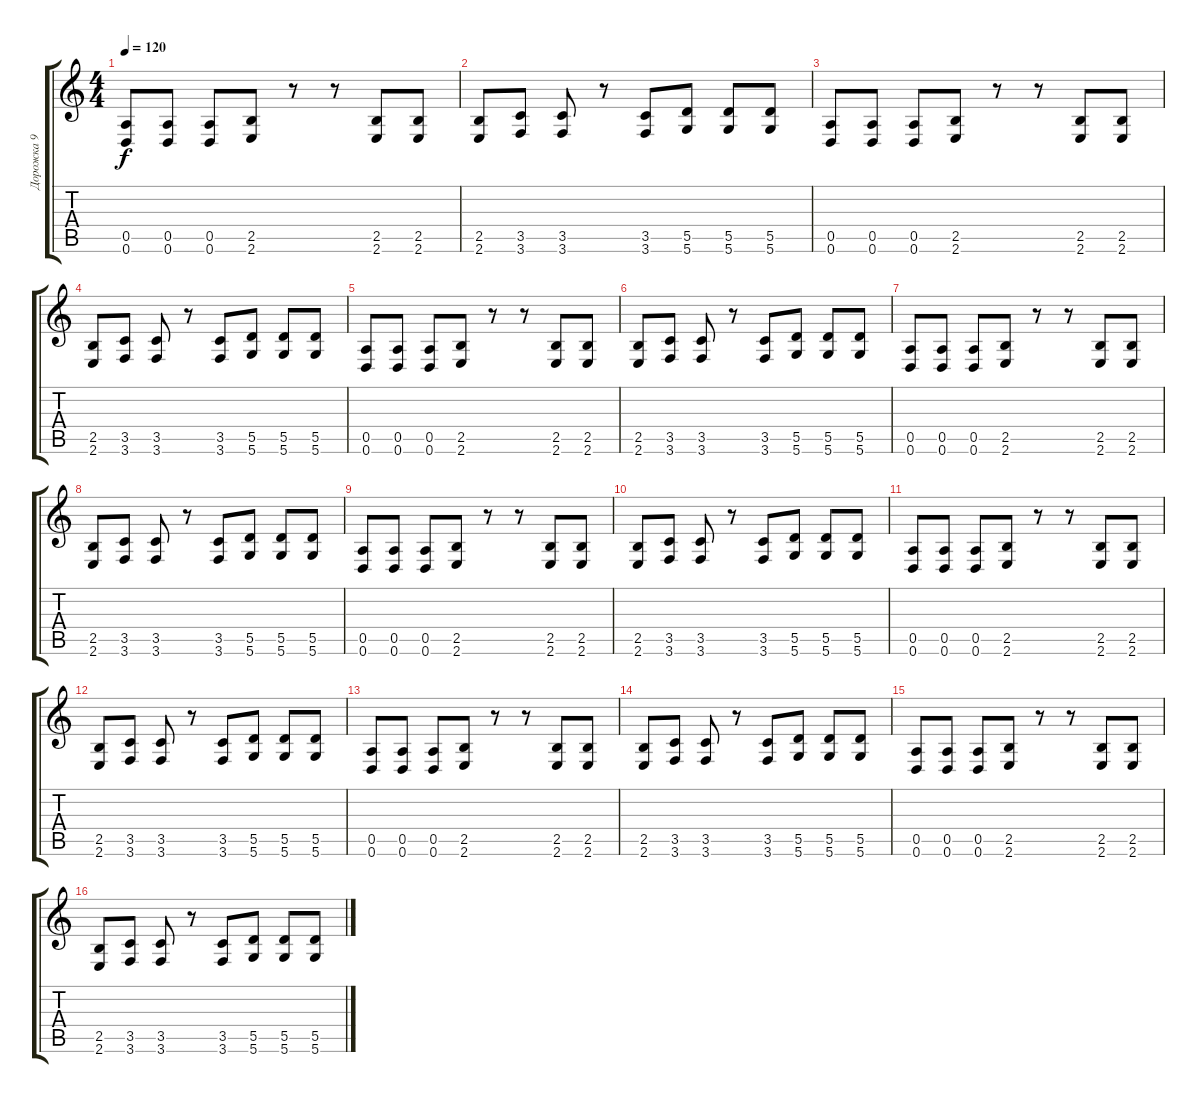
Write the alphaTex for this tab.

\track ("Дорожка 9" "Дорожка 9") {instrument distortionguitar}
\staff {score tabs}
\tuning (E4 B3 G3 D3 A2 D2) {hide}
\ts (4 4)
\tempo 120
\clef g2
\ks c
(0.5 0.6).8{dy f} (0.5 0.6).8 (0.5 0.6).8 (2.5 2.6).8 r.8 r.8 (2.5 2.6).8 (2.5 2.6).8 |
(2.5 2.6).8 (3.5 3.6).8 (3.5 3.6).8 r.8 (3.5 3.6).8 (5.5 5.6).8 (5.5 5.6).8 (5.5 5.6).8 |
(0.5 0.6).8 (0.5 0.6).8 (0.5 0.6).8 (2.5 2.6).8 r.8 r.8 (2.5 2.6).8 (2.5 2.6).8 |
(2.5 2.6).8 (3.5 3.6).8 (3.5 3.6).8 r.8 (3.5 3.6).8 (5.5 5.6).8 (5.5 5.6).8 (5.5 5.6).8 |
(0.5 0.6).8 (0.5 0.6).8 (0.5 0.6).8 (2.5 2.6).8 r.8 r.8 (2.5 2.6).8 (2.5 2.6).8 |
(2.5 2.6).8 (3.5 3.6).8 (3.5 3.6).8 r.8 (3.5 3.6).8 (5.5 5.6).8 (5.5 5.6).8 (5.5 5.6).8 |
(0.5 0.6).8 (0.5 0.6).8 (0.5 0.6).8 (2.5 2.6).8 r.8 r.8 (2.5 2.6).8 (2.5 2.6).8 |
(2.5 2.6).8 (3.5 3.6).8 (3.5 3.6).8 r.8 (3.5 3.6).8 (5.5 5.6).8 (5.5 5.6).8 (5.5 5.6).8 |
(0.5 0.6).8 (0.5 0.6).8 (0.5 0.6).8 (2.5 2.6).8 r.8 r.8 (2.5 2.6).8 (2.5 2.6).8 |
(2.5 2.6).8 (3.5 3.6).8 (3.5 3.6).8 r.8 (3.5 3.6).8 (5.5 5.6).8 (5.5 5.6).8 (5.5 5.6).8 |
(0.5 0.6).8 (0.5 0.6).8 (0.5 0.6).8 (2.5 2.6).8 r.8 r.8 (2.5 2.6).8 (2.5 2.6).8 |
(2.5 2.6).8 (3.5 3.6).8 (3.5 3.6).8 r.8 (3.5 3.6).8 (5.5 5.6).8 (5.5 5.6).8 (5.5 5.6).8 |
(0.5 0.6).8 (0.5 0.6).8 (0.5 0.6).8 (2.5 2.6).8 r.8 r.8 (2.5 2.6).8 (2.5 2.6).8 |
(2.5 2.6).8 (3.5 3.6).8 (3.5 3.6).8 r.8 (3.5 3.6).8 (5.5 5.6).8 (5.5 5.6).8 (5.5 5.6).8 |
(0.5 0.6).8 (0.5 0.6).8 (0.5 0.6).8 (2.5 2.6).8 r.8 r.8 (2.5 2.6).8 (2.5 2.6).8 |
(2.5 2.6).8 (3.5 3.6).8 (3.5 3.6).8 r.8 (3.5 3.6).8 (5.5 5.6).8 (5.5 5.6).8 (5.5 5.6).8
